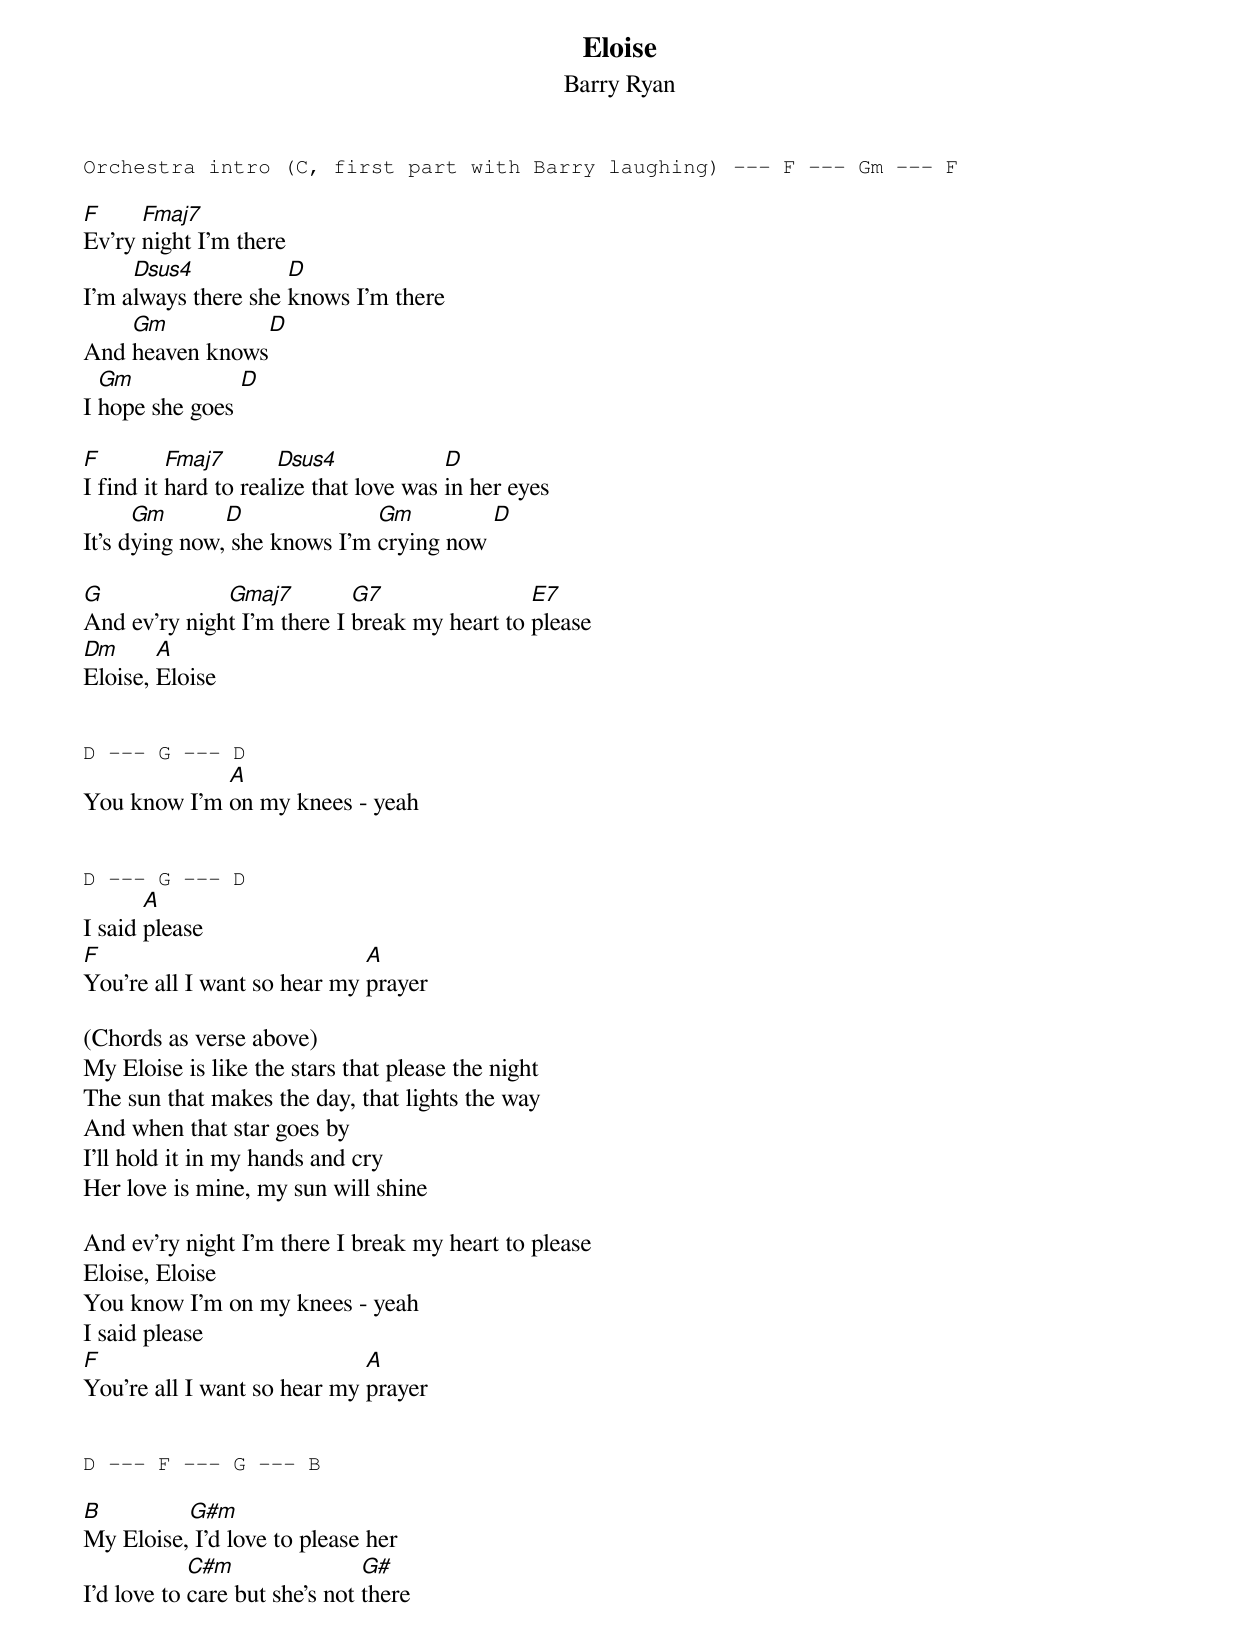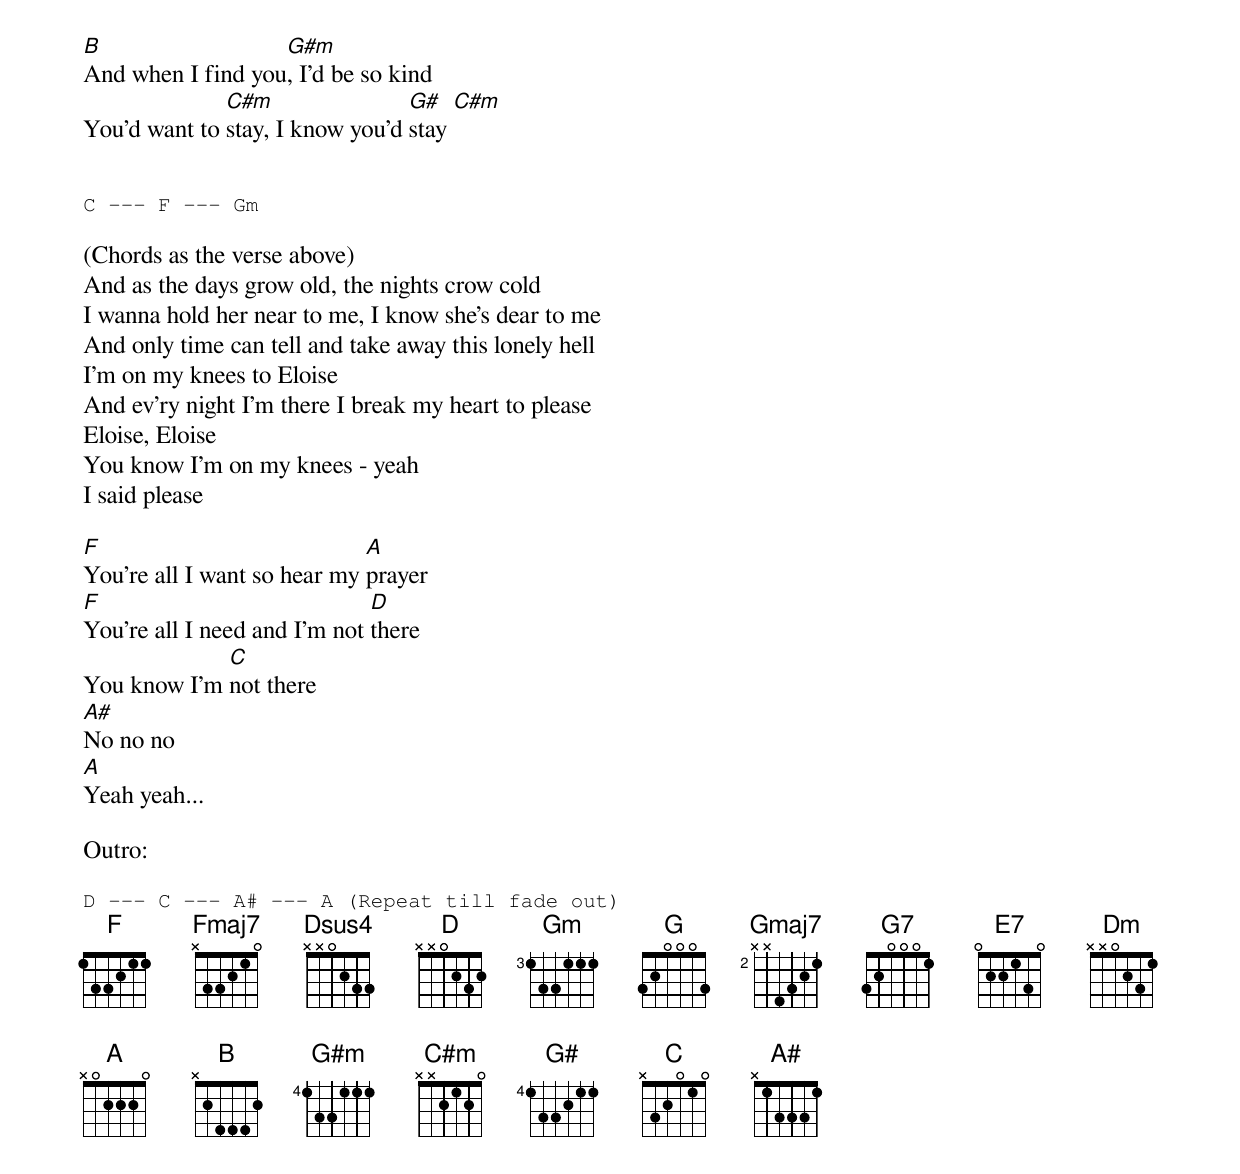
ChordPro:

{t:Eloise}
{st:Barry Ryan}


{sot}
Orchestra intro (C, first part with Barry laughing) --- F --- Gm --- F
{eot}

[F]Ev'ry [Fmaj7]night I'm there
I'm a[Dsus4]lways there she [D]knows I'm there
And [Gm]heaven knows[D]
I [Gm]hope she goes [D]

[F]I find it [Fmaj7]hard to real[Dsus4]ize that love was [D]in her eyes
It's d[Gm]ying now,[D] she knows I'm [Gm]crying now [D]

[G]And ev'ry nigh[Gmaj7]t I'm there I [G7]break my heart to [E7]please
[Dm]Eloise, [A]Eloise


{sot}
D --- G --- D
{eot}
You know I'm [A]on my knees - yeah


{sot}
D --- G --- D
{eot}
I said [A]please
[F]You're all I want so hear my [A]prayer

(Chords as verse above)
My Eloise is like the stars that please the night
The sun that makes the day, that lights the way
And when that star goes by
I'll hold it in my hands and cry
Her love is mine, my sun will shine

And ev'ry night I'm there I break my heart to please
Eloise, Eloise
You know I'm on my knees - yeah
I said please
[F]You're all I want so hear my [A]prayer


{sot}
D --- F --- G --- B
{eot}

[B]My Eloise,[G#m] I'd love to please her
I'd love to [C#m]care but she's not [G#]there
[B]And when I find you[G#m], I'd be so kind
You'd want to [C#m]stay, I know you'd [G#]stay [C#m]


{sot}
C --- F --- Gm
{eot}

(Chords as the verse above)
And as the days grow old, the nights crow cold
I wanna hold her near to me, I know she's dear to me
And only time can tell and take away this lonely hell
I'm on my knees to Eloise
And ev'ry night I'm there I break my heart to please
Eloise, Eloise
You know I'm on my knees - yeah
I said please

[F]You're all I want so hear my [A]prayer
[F]You're all I need and I'm not [D]there
You know I'm [C]not there
[A#]No no no
[A]Yeah yeah...

Outro:

{sot}
D --- C --- A# --- A (Repeat till fade out)
{eot}
